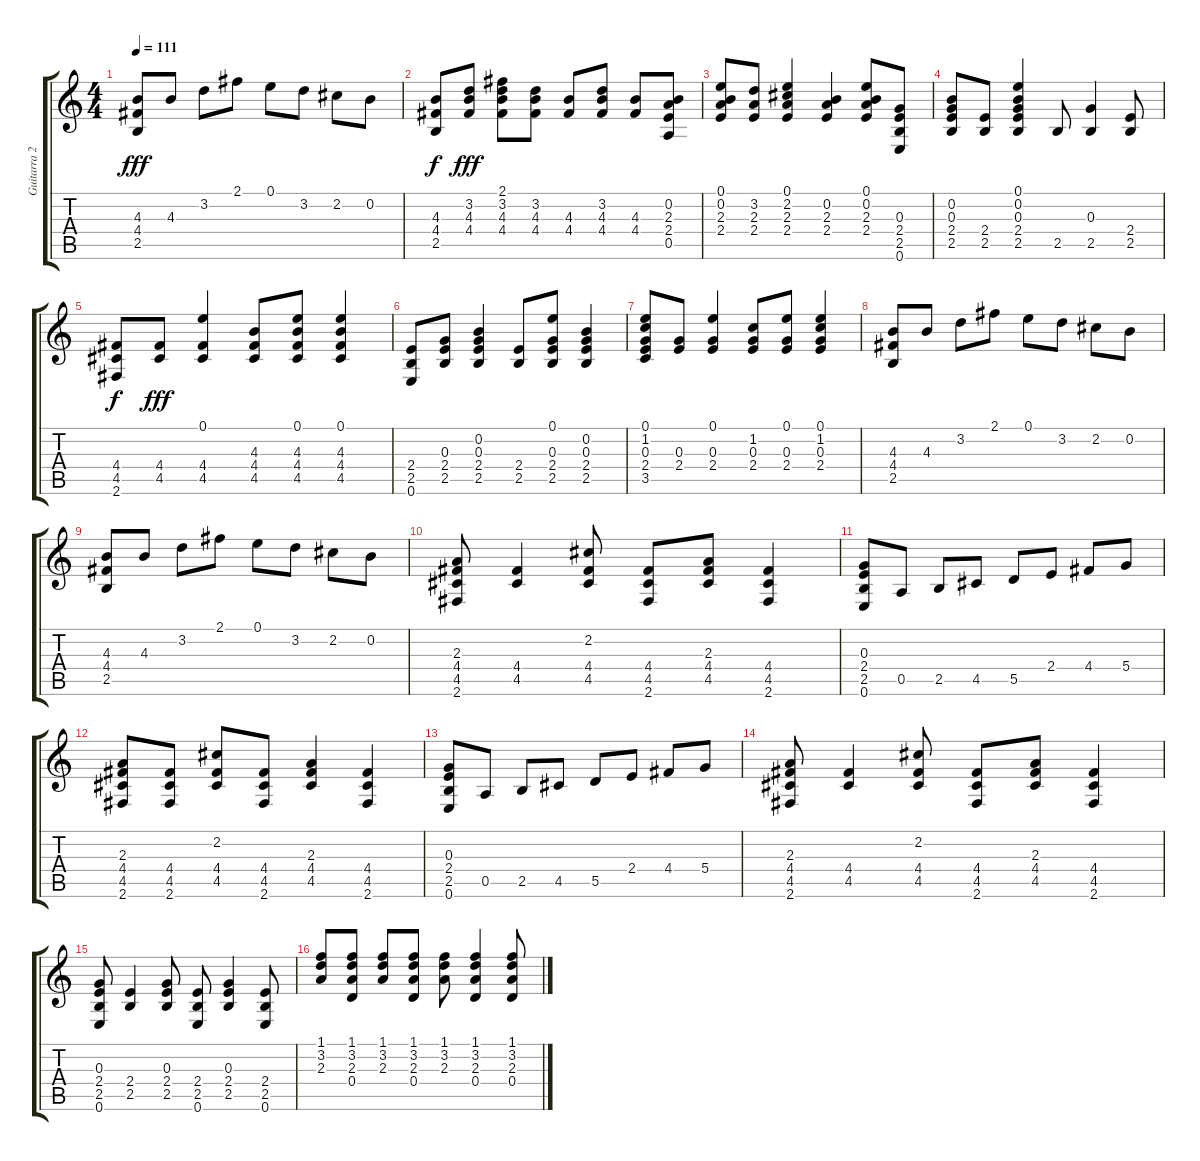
\track ("Guitarra 2" "Guitarra 2") {instrument acousticguitarsteel}
\staff {score tabs}
\tuning (E4 B3 G3 D3 A2 E2) {hide}
\ts (4 4)
\tempo 111
\clef g2
\ks c
(4.3 4.4 2.5).8{dy fff} 4.3.8 3.2.8 2.1.8 0.1.8 3.2.8 2.2.8 0.2.8 |
(4.3 4.4 2.5).8{dy f} (3.2 4.3 4.4).8{dy fff} (2.1 3.2 4.3 4.4).8 (3.2 4.3 4.4).8 (4.3 4.4).8 (3.2 4.3 4.4).8 (4.3 4.4).8 (0.2 2.3 2.4 0.5).8 |
(0.1 0.2 2.3 2.4).8 (3.2 2.3 2.4).8 (0.1 2.2 2.3 2.4).4 (0.2 2.3 2.4).4 (0.1 0.2 2.3 2.4).8 (0.3 2.4 2.5 0.6).8 |
(0.2 0.3 2.4 2.5).8 (2.4 2.5).8 (0.1 0.2 0.3 2.4 2.5).4 2.5.8 (0.3 2.5).4 (2.4 2.5).8 |
(4.4 4.5 2.6).8{dy f} (4.4 4.5).8{dy fff} (0.1 4.4 4.5).4 (4.3 4.4 4.5).8 (0.1 4.3 4.4 4.5).8 (0.1 4.3 4.4 4.5).4 |
(2.4 2.5 0.6).8 (0.3 2.4 2.5).8 (0.2 0.3 2.4 2.5).4 (2.4 2.5).8 (0.1 0.3 2.4 2.5).8 (0.2 0.3 2.4 2.5).4 |
(0.1 1.2 0.3 2.4 3.5).8 (0.3 2.4).8 (0.1 0.3 2.4).4 (1.2 0.3 2.4).8 (0.1 0.3 2.4).8 (0.1 1.2 0.3 2.4).4 |
(4.3 4.4 2.5).8 4.3.8 3.2.8 2.1.8 0.1.8 3.2.8 2.2.8 0.2.8 |
(4.3 4.4 2.5).8 4.3.8 3.2.8 2.1.8 0.1.8 3.2.8 2.2.8 0.2.8 |
(2.3 4.4 4.5 2.6).8 (4.4 4.5).4 (2.2 4.4 4.5).8 (4.4 4.5 2.6).8 (2.3 4.4 4.5).8 (4.4 4.5 2.6).4 |
(0.3 2.4 2.5 0.6).8 0.5.8 2.5.8 4.5.8 5.5.8 2.4.8 4.4.8 5.4.8 |
(2.3 4.4 4.5 2.6).8 (4.4 4.5 2.6).8 (2.2 4.4 4.5).8 (4.4 4.5 2.6).8 (2.3 4.4 4.5).4 (4.4 4.5 2.6).4 |
(0.3 2.4 2.5 0.6).8 0.5.8 2.5.8 4.5.8 5.5.8 2.4.8 4.4.8 5.4.8 |
(2.3 4.4 4.5 2.6).8 (4.4 4.5).4 (2.2 4.4 4.5).8 (4.4 4.5 2.6).8 (2.3 4.4 4.5).8 (4.4 4.5 2.6).4 |
(0.3 2.4 2.5 0.6).8 (2.4 2.5).4 (0.3 2.4 2.5).8 (2.4 2.5 0.6).8 (0.3 2.4 2.5).4 (2.4 2.5 0.6).8 |
(1.1 3.2 2.3).8 (1.1 3.2 2.3 0.4).8 (1.1 3.2 2.3).8 (1.1 3.2 2.3 0.4).8 (1.1 3.2 2.3).8 (1.1 3.2 2.3 0.4).4 (1.1 3.2 2.3 0.4).8
